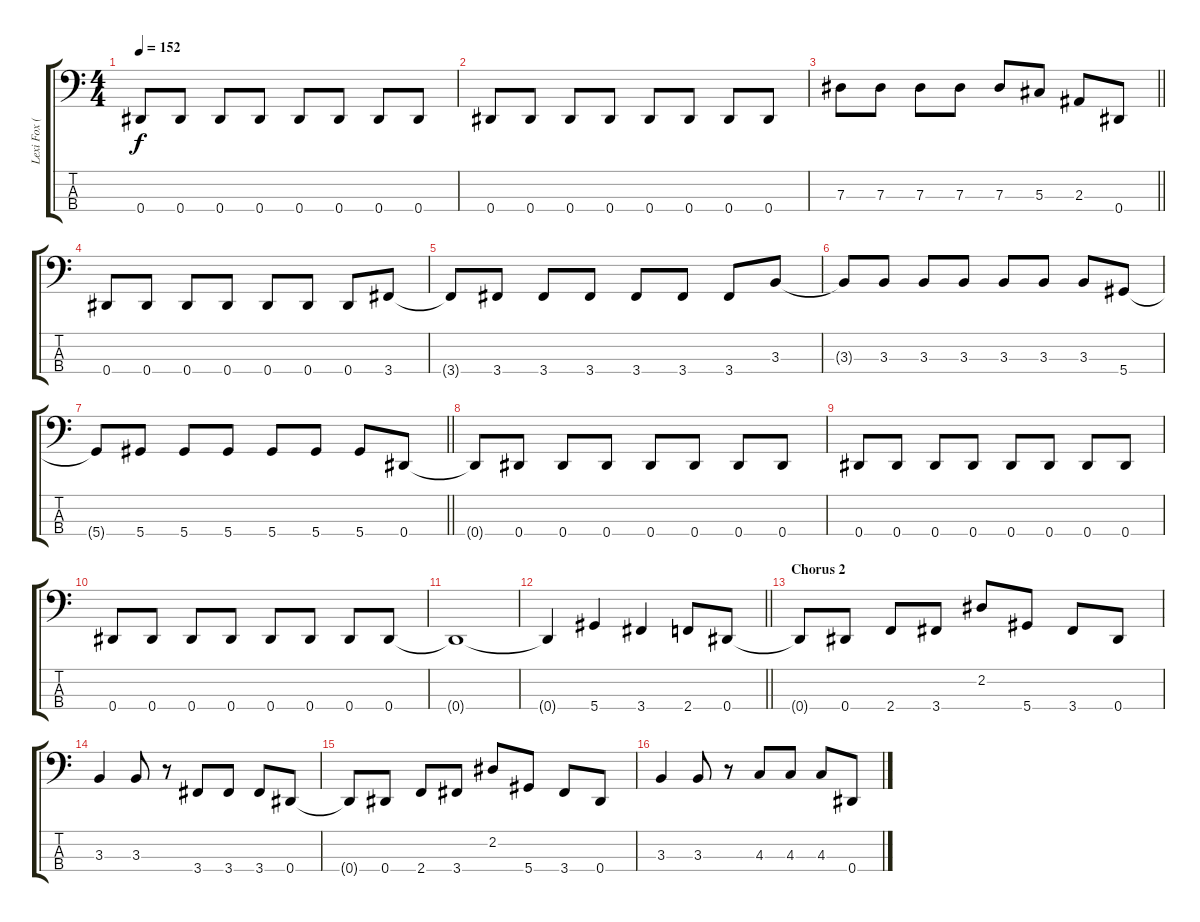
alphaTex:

\track ("Lexi Fox (Bass)" "Lexi Fox (") {instrument electricbassfinger}
\staff {score tabs}
\tuning (Gb2 Db2 Ab1 Eb1) {hide}
\ts (4 4)
\tempo 152
\clef f4
\ks c
0.4.8{dy f} 0.4.8 0.4.8 0.4.8 0.4.8 0.4.8 0.4.8 0.4.8 |
0.4.8 0.4.8 0.4.8 0.4.8 0.4.8 0.4.8 0.4.8 0.4.8 |
\barLineRight lightlight
7.3.8 7.3.8 7.3.8 7.3.8 7.3.8 5.3.8 2.3.8 0.4.8 |
\section ("" "")
0.4.8 0.4.8 0.4.8 0.4.8 0.4.8 0.4.8 0.4.8 3.4.8 |
3.4{t}.8 3.4.8 3.4.8 3.4.8 3.4.8 3.4.8 3.4.8 3.3.8 |
3.3{t}.8 3.3.8 3.3.8 3.3.8 3.3.8 3.3.8 3.3.8 5.4.8 |
\barLineRight lightlight
5.4{t}.8 5.4.8 5.4.8 5.4.8 5.4.8 5.4.8 5.4.8 0.4.8 |
0.4{t}.8 0.4.8 0.4.8 0.4.8 0.4.8 0.4.8 0.4.8 0.4.8 |
0.4.8 0.4.8 0.4.8 0.4.8 0.4.8 0.4.8 0.4.8 0.4.8 |
0.4.8 0.4.8 0.4.8 0.4.8 0.4.8 0.4.8 0.4.8 0.4.8 |
0.4{t}.1 |
\barLineRight lightlight
0.4{t}.4 5.4.4 3.4.4 2.4.8 0.4.8 |
\section ("" "Chorus 2")
0.4{t}.8 0.4.8 2.4.8 3.4.8 2.2.8 5.4.8 3.4.8 0.4.8 |
3.3.4 3.3.8 r.8 3.4.8 3.4.8 3.4.8 0.4.8 |
0.4{t}.8 0.4.8 2.4.8 3.4.8 2.2.8 5.4.8 3.4.8 0.4.8 |
3.3.4 3.3.8 r.8 4.3.8 4.3.8 4.3.8 0.4.8
